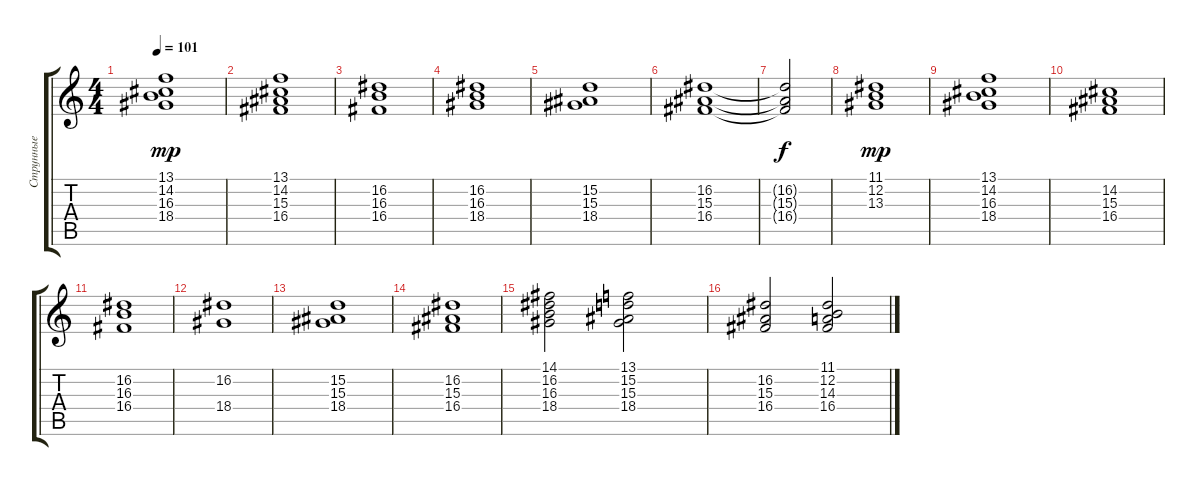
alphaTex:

\track ("Струнные" "Струнные") {instrument synthstrings1}
\staff {score tabs}
\tuning (E4 B3 G3 D3 A2 E2) {hide}
\ts (4 4)
\tempo 101
\clef g2
\ks c
(13.1 14.2 16.3 18.4).1{dy mp} |
(13.1 14.2 15.3 16.4).1 |
(16.2 16.3 16.4).1 |
(16.2 16.3 18.4).1 |
(15.2 15.3 18.4).1 |
(16.2 15.3 16.4).1 |
(16.2{t} 15.3{t} 16.4{t}).2{dy f} |
(11.1 12.2 13.3).1{dy mp} |
(13.1 14.2 16.3 18.4).1 |
(14.2 15.3 16.4).1 |
(16.2 16.3 16.4).1 |
(16.2 18.4).1 |
(15.2 15.3 18.4).1 |
(16.2 15.3 16.4).1 |
(14.1 16.2 16.3 18.4).2 (13.1 15.2 15.3 18.4).2 |
(16.2 15.3 16.4).2 (11.1 12.2 14.3 16.4).2
